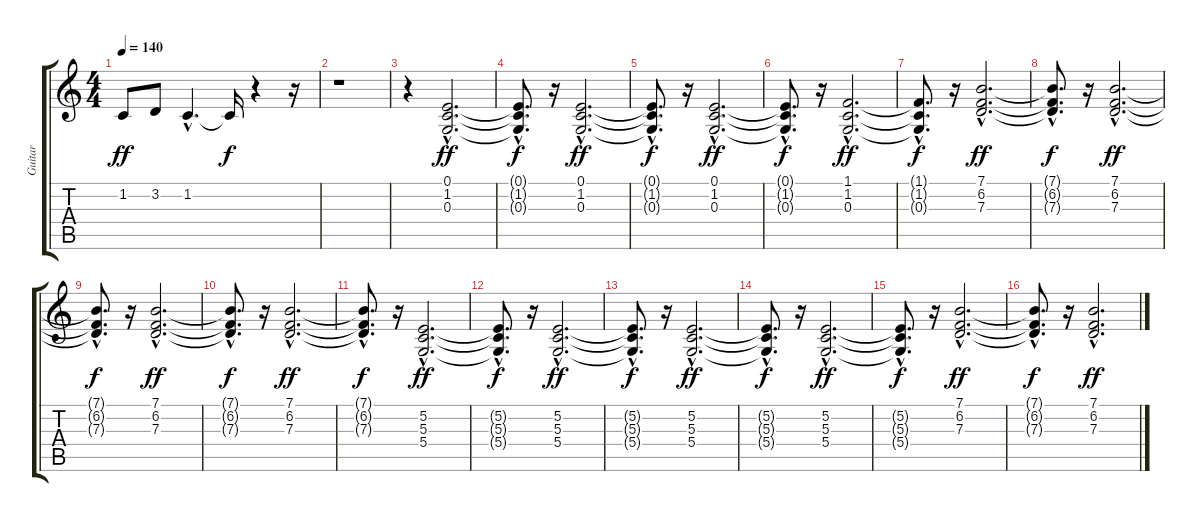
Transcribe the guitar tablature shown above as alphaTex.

\track ("Guitar" "Guitar") {instrument acousticgrandpiano}
\staff {score tabs}
\tuning (E4 B3 G3 D3 A2 E2) {hide}
\ts (4 4)
\tempo 140
\clef g2
\ks c
1.2.8{dy ff} 3.2.8 1.2{hac}.4{d} 1.2{t}.16{dy f} r.4 r.16 |
r.1 |
r.4 (0.1{hac} 1.2{hac} 0.3{hac}).2{d dy ff} |
(0.1{hac t} 1.2{hac t} 0.3{hac t}).8{d dy f} r.16 (0.1{hac} 1.2{hac} 0.3{hac}).2{d dy ff} |
(0.1{hac t} 1.2{hac t} 0.3{hac t}).8{d dy f} r.16 (0.1{hac} 1.2{hac} 0.3{hac}).2{d dy ff} |
(0.1{hac t} 1.2{hac t} 0.3{hac t}).8{d dy f} r.16 (1.1{hac} 1.2{hac} 0.3{hac}).2{d dy ff} |
(1.1{hac t} 1.2{hac t} 0.3{hac t}).8{d dy f} r.16 (7.1{hac} 6.2{hac} 7.3{hac}).2{d dy ff} |
(7.1{hac t} 6.2{hac t} 7.3{hac t}).8{d dy f} r.16 (7.1{hac} 6.2{hac} 7.3{hac}).2{d dy ff} |
(7.1{hac t} 6.2{hac t} 7.3{hac t}).8{d dy f} r.16 (7.1{hac} 6.2{hac} 7.3{hac}).2{d dy ff} |
(7.1{hac t} 6.2{hac t} 7.3{hac t}).8{d dy f} r.16 (7.1{hac} 6.2{hac} 7.3{hac}).2{d dy ff} |
(7.1{hac t} 6.2{hac t} 7.3{hac t}).8{d dy f} r.16 (5.2{hac} 5.3{hac} 5.4{hac}).2{d dy ff} |
(5.2{hac t} 5.3{hac t} 5.4{hac t}).8{d dy f} r.16 (5.2{hac} 5.3{hac} 5.4{hac}).2{d dy ff} |
(5.2{hac t} 5.3{hac t} 5.4{hac t}).8{d dy f} r.16 (5.2{hac} 5.3{hac} 5.4{hac}).2{d dy ff} |
(5.2{hac t} 5.3{hac t} 5.4{hac t}).8{d dy f} r.16 (5.2{hac} 5.3{hac} 5.4{hac}).2{d dy ff} |
(5.2{hac t} 5.3{hac t} 5.4{hac t}).8{d dy f} r.16 (7.1{hac} 6.2{hac} 7.3{hac}).2{d dy ff} |
(7.1{hac t} 6.2{hac t} 7.3{hac t}).8{d dy f} r.16 (7.1{hac} 6.2{hac} 7.3{hac}).2{d dy ff}
